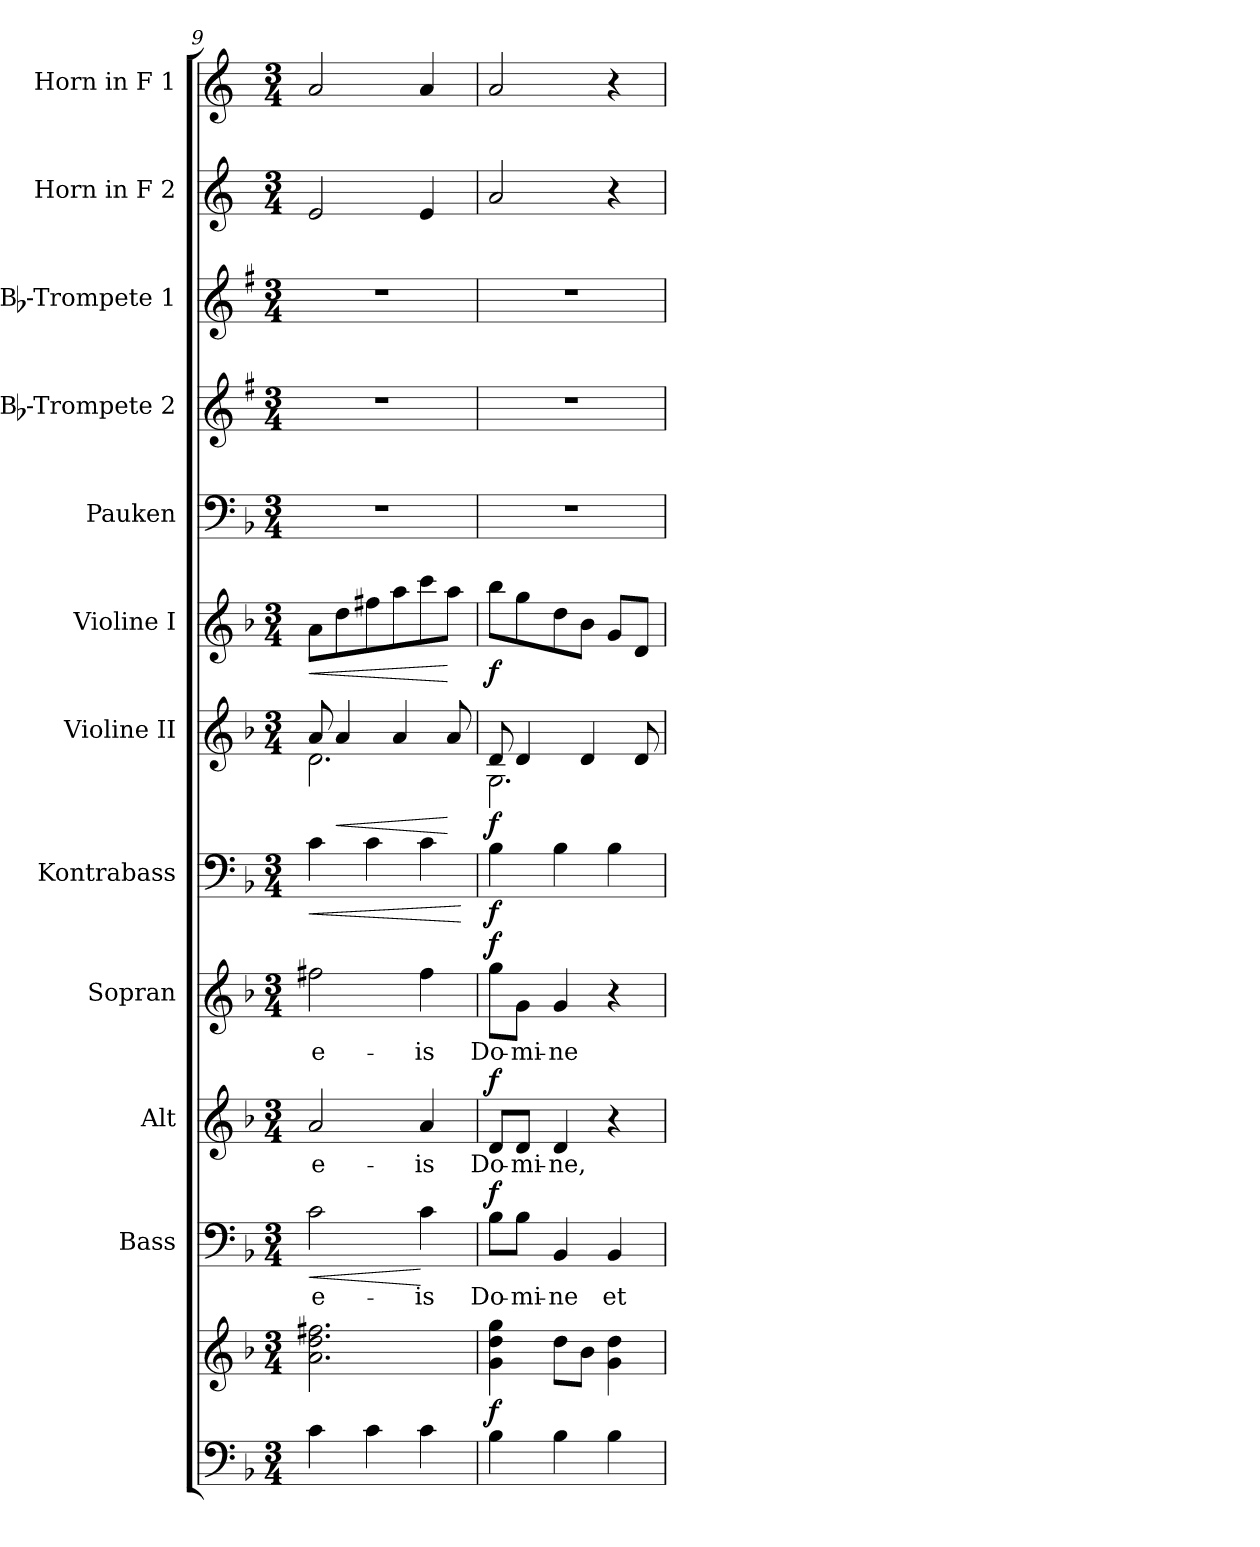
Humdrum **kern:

**kern	**kern	**dynam	**kern	**text	**dynam	**kern	**text	**dynam	**kern	**text	**dynam	**kern	**dynam	**kern	**dynam	**kern	**dynam	**kern	**kern	**kern	**kern	**kern
*part12	*part12	*part12	*part11	*part11	*part11	*part10	*part10	*part10	*part9	*part9	*part9	*part8	*part8	*part7	*part7	*part6	*part6	*part5	*part4	*part3	*part2	*part1
*staff13	*staff12	*staff12/13	*staff11	*staff11	*staff11	*staff10	*staff10	*staff10	*staff9	*staff9	*staff9	*staff8	*staff8	*staff7	*staff7	*staff6	*staff6	*staff5	*staff4	*staff3	*staff2	*staff1
*	*	*	*I"Bass	*	*	*I"Alt	*	*	*I"Sopran	*	*	*I"Kontrabass	*	*I"Violine II	*	*I"Violine I	*	*I"Pauken	*I"Bb-Trompete 2	*I"Bb-Trompete 1	*I"Horn in F 2	*I"Horn in F 1
*	*	*	*I'B.	*	*	*I'A.	*	*	*I'S.	*	*	*I'Kb.	*	*I'Vl. II	*	*I'Vl. I	*	*I'Pk.	*I'Bb Trp. 2	*I'Bb Trp. 1	*	*
*clefF4	*clefG2	*	*clefF4	*	*	*clefG2	*	*	*clefG2	*	*	*clefF4	*	*clefG2	*	*clefG2	*	*clefF4	*clefG2	*clefG2	*clefG2	*clefG2
*	*	*	*	*	*	*	*	*	*	*	*	*ITrd7c12	*	*	*	*	*	*	*ITrd1c2	*ITrd1c2	*ITrd4c7	*ITrd4c7
*k[b-]	*k[b-]	*	*k[b-]	*	*	*k[b-]	*	*	*k[b-]	*	*	*k[b-]	*	*k[b-]	*	*k[b-]	*	*k[b-]	*k[b-]	*k[b-]	*k[b-]	*k[b-]
*F:	*F:	*	*F:	*	*	*F:	*	*	*F:	*	*	*F:	*	*F:	*	*F:	*	*F:	*F:	*F:	*F:	*F:
*M3/4	*M3/4	*	*M3/4	*	*	*M3/4	*	*	*M3/4	*	*	*M3/4	*	*M3/4	*	*M3/4	*	*M3/4	*M3/4	*M3/4	*M3/4	*M3/4
=9	=9	=9	=9	=9	=9	=9	=9	=9	=9	=9	=9	=9	=9	=9	=9	=9	=9	=9	=9	=9	=9	=9
!	!	!	!	!LO:LY:b	!LO:HP:b	!	!LO:LY:b	!	!	!LO:LY:b	!	!	!LO:HP:b	!	!	!	!LO:HP:b	!	!	!	!	!
*	*	*	*	*	*	*	*	*	*	*	*	*	*	*^	*	*	*	*	*	*	*	*
4c\	2.a\ 2.dd\ 2.ff#X\	.	2c\	e-	<	2a/	e-	.	2ff#X\	e-	.	4C\	<	8a/	2.d\	.	8a\L	<	2.r	2.r	2.r	2A/	2d/
!	!	!	!	!	!	!	!	!	!	!	!	!	!	!	!	!LO:HP:b	!	!	!	!	!	!	!
.	.	.	.	.	.	.	.	.	.	.	.	.	.	4a/	.	<	8dd\	.	.	.	.	.	.
4c\	.	.	.	.	.	.	.	.	.	.	.	4C\	.	.	.	.	8ff#X\	.	.	.	.	.	.
.	.	.	.	.	.	.	.	.	.	.	.	.	.	4a/	.	.	8aa\	.	.	.	.	.	.
!	!	!	!	!LO:LY:b	!	!	!LO:LY:b	!	!	!LO:LY:b	!	!	!	!	!	!	!	!	!	!	!	!	!
4c\	.	.	4c\	-is	[	4a/	-is	.	4ff#\	-is	.	4C\	.	.	.	.	8ccc\	.	.	.	.	4A/	4d/
.	.	.	.	.	.	.	.	.	.	.	.	.	.	8a/	.	[	8aa\J	[	.	.	.	.	.
*	*	*	*	*	*	*	*	*	*	*	*	*	*	*v	*v	*	*	*	*	*	*	*	*
.	.	.	.	.	.	.	.	.	.	.	.	.	[	.	.	.	.	.	.	.	.	.
=10	=10	=10	=10	=10	=10	=10	=10	=10	=10	=10	=10	=10	=10	=10	=10	=10	=10	=10	=10	=10	=10	=10
!	!	!LO:DY:a=2	!	!LO:LY:b	!LO:DY:a	!	!LO:LY:b	!LO:DY:a	!	!LO:LY:b	!LO:DY:a	!	!LO:DY:b	!	!LO:DY:b	!	!LO:DY:b	!	!	!	!	!
*	*	*	*	*	*	*	*	*	*	*	*	*	*	*^	*	*	*	*	*	*	*	*
4B-\	4g\ 4dd\ 4gg\	f	8B-\L	Do-	f	8d/L	Do-	f	8gg\L	Do-	f	4BB-\	f	8d/	2.G\	f	8bb-\L	f	2.r	2.r	2.r	2d/	2d/
!	!	!	!	!LO:LY:b	!	!	!LO:LY:b	!	!	!LO:LY:b	!	!	!	!	!	!	!	!	!	!	!	!	!
.	.	.	8B-\J	-mi-	.	8d/J	-mi-	.	8g\J	-mi-	.	.	.	4d/	.	.	8gg\	.	.	.	.	.	.
!	!	!	!	!LO:LY:b	!	!	!LO:LY:b	!	!	!LO:LY:b	!	!	!	!	!	!	!	!	!	!	!	!	!
4B-\	8dd\L	.	4BB-/	-ne	.	4d/	-ne,	.	4g/	-ne	.	4BB-\	.	.	.	.	8dd\	.	.	.	.	.	.
.	8b-\J	.	.	.	.	.	.	.	.	.	.	.	.	4d/	.	.	8b-\J	.	.	.	.	.	.
!	!	!	!	!LO:LY:b	!	!	!	!	!	!	!	!	!	!	!	!	!	!	!	!	!	!	!
4B-\	4g\ 4dd\	.	4BB-/	et	.	4r	.	.	4r	.	.	4BB-\	.	.	.	.	8g/L	.	.	.	.	4r	4r
.	.	.	.	.	.	.	.	.	.	.	.	.	.	8d/	.	.	8d/J	.	.	.	.	.	.
*	*	*	*	*	*	*	*	*	*	*	*	*	*	*v	*v	*	*	*	*	*	*	*	*
=	=	=	=	=	=	=	=	=	=	=	=	=	=	=	=	=	=	=	=	=	=	=
*-	*-	*-	*-	*-	*-	*-	*-	*-	*-	*-	*-	*-	*-	*-	*-	*-	*-	*-	*-	*-	*-	*-
